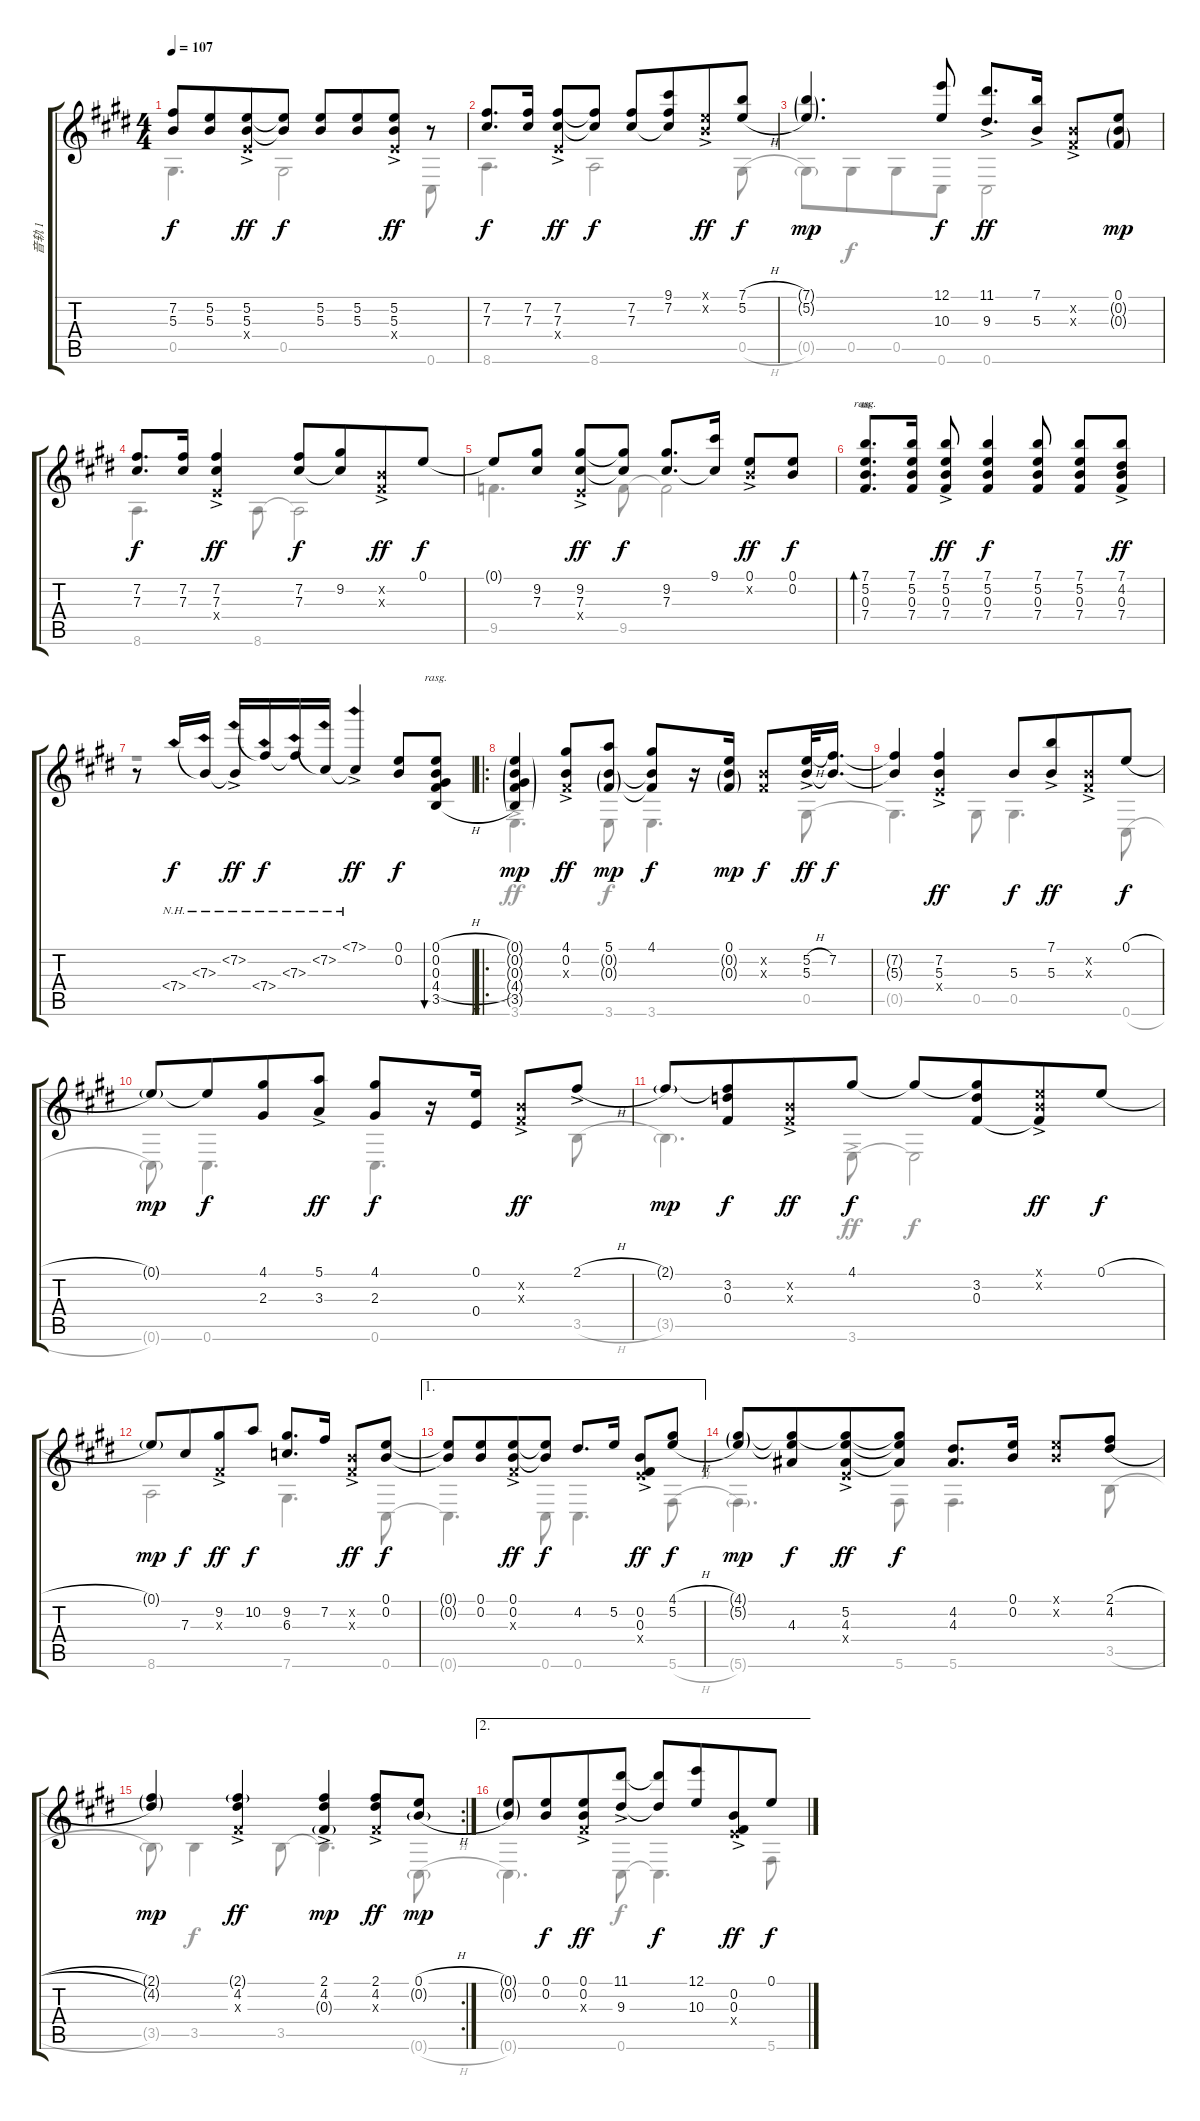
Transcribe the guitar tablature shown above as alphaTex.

\track ("音轨 1" "音轨 1") {instrument acousticguitarsteel}
\staff {score tabs}
\tuning (E4 B3 Gb3 E3 Ab2 Db2) {hide}
\voice
\ts (4 4)
\tempo 107
\clef g2
\ks e
(7.2{t} 5.3{t}).8{dy f} (5.2 5.3).8{beam merge} (5.2 5.3 0.4{ac x}).8{dy ff} (5.2{t} 5.3{t}).8{dy f} (5.2 5.3).8 (5.2 5.3).8{beam merge} (5.2 5.3 0.4{ac x}).8{dy ff} r.8 |
(7.2 7.3).8{d dy f} (7.2 7.3).16 (7.2 7.3 0.4{ac x}).8{dy ff} (7.2{t} 7.3{t}).8{dy f} (7.2 7.3).8 (9.1 7.2 7.3{t}).8{beam merge} (0.1{x} 0.2{ac x}).8{dy ff} (7.1{h} 5.2{h}).8{dy f} |
(7.1{g} 5.2{g}).4{d dy mp} (12.1 10.3).8{dy f} (11.1 9.3{ac}).8{d dy ff} (7.1 5.3{ac}).16 (0.2{x} 0.3{ac x}).8 (0.1 0.2{g} 0.3{g}).8{dy mp} |
(7.2 7.3).8{d dy f} (7.2 7.3).16 (7.2 7.3 0.4{ac x}).4{dy ff} (7.2 7.3).8{dy f} (9.2 7.3{t}).8{beam merge} (0.2{x} 0.3{ac x}).8{dy ff} 0.1.8{dy f} |
0.1{t}.8 (9.2 7.3).8 (9.2 7.3 0.4{ac x}).8{dy ff} (9.2{t} 7.3{t}).8{dy f} (9.2 7.3).8{d} (9.1 7.3{t}).16 (0.1 0.2{ac x}).8{dy ff} (0.1 0.2).8{dy f} |
(7.1 5.2 0.3 7.4).8{d bd 120 rasg ii} (7.1 5.2 0.3 7.4).16 (7.1 5.2 0.3 7.4{ac}).8{dy ff} (7.1 5.2 0.3 7.4).4{dy f} (7.1 5.2 0.3 7.4).8 (7.1 5.2 0.3 7.4).8 (7.1 4.2 0.3 7.4{ac}).8{dy ff} |
r.8 7.4{nh}.16{dy f} (7.3{nh} 7.4{t}).16 (7.2{nh ac} 7.4{t}).16{dy ff} (7.2{t} 7.4{nh}).16{dy f} (7.2{t} 7.3{nh}).16 (7.2{nh} 7.3{t}).16 (7.1{nh ac} 7.3{t}).4{dy ff} (0.1 0.2).8{dy f} (0.1{h} 0.2{h} 0.3{h} 4.4{h} 3.5{h}).8{bu 240 rasg ii} |
\ro
(0.1{g} 0.2{g} 0.3{g} 4.4{g} 3.5{g}).4{dy mp} (4.1 0.2 0.3{ac x}).8{dy ff} (5.1 0.2{g} 0.3{g}).8{dy mp} (4.1 0.2{t} 0.3{t}).8{dy f beam Up} r.16 (0.1 0.2{g} 0.3{g}).16{dy mp beam Up} (0.2{x} 0.3{x}).8{dy f} (5.2{h} 5.3{ac}).32{dy ff} (7.2 5.3{t}).16{d dy f} |
(7.2{t} 5.3{t}).4 (7.2 5.3 0.4{ac x}).4{dy ff} 5.3.8{dy f} (7.1 5.3{ac}).8{dy ff beam merge} (0.2{ac x} 0.3{x}).8 0.1{h}.8{dy f} |
0.1{g}.8{dy mp} 0.1{t}.8{dy f beam merge} (4.1 2.3).8 (5.1 3.3{ac}).8{dy ff} (4.1 2.3).8{dy f} r.16 (0.1 0.4).16 (0.2{x} 0.3{ac x}).8{dy ff} 2.1{h ac}.8 |
2.1{g}.8{dy mp} (2.1{t} 3.2 0.3).8{dy f beam merge} (0.2{x} 0.3{ac x}).8{dy ff} 4.1.8{dy f} 4.1{t}.8 (4.1{t} 3.2 0.3).8{beam merge} (0.1{ac x} 0.2{x} 0.3{t}).8{dy ff} 0.1{h}.8{dy f} |
0.1{g}.8{dy mp} 7.3.8{dy f beam merge} (9.2 0.3{ac x}).8{dy ff} 10.2.8{dy f} (9.2 6.3).8{d} 7.2.16 (0.2{x} 0.3{ac x}).8{dy ff} (0.1 0.2).8{dy f} |
\ae 1
(0.1{t} 0.2{t}).8 (0.1 0.2).8{beam merge} (0.1 0.2 0.3{ac x}).8{dy ff} (0.1{t} 0.2{t}).8{dy f} 4.2.8{d} 5.2.16 (0.2 0.3 0.4{ac x}).8{dy ff} (4.1{h} 5.2{h}).8{dy f} |
(4.1{g} 5.2{g}).8{dy mp} (4.1{t} 5.2{t} 4.3).8{dy f beam merge} (4.1{t} 5.2 4.3 0.4{ac x}).8{dy ff} (4.1{t} 5.2{t} 4.3{t}).8{dy f} (4.2 4.3).8{d} (0.1 0.2).16 (0.1{x} 0.2{x}).8 (2.1{h} 4.2{h}).8 |
\rc 2
(2.1{g} 4.2{g}).4{dy mp} (2.1{g} 4.2 0.3{ac x}).4{dy ff} (2.1{ac} 4.2 0.3{g}).4{dy mp} (2.1 4.2 0.3{ac x}).8{dy ff} (0.1{h} 0.2{h g}).8{dy mp} |
\ae 2
(0.1{g} 0.2{g}).8 (0.1 0.2).8{dy f beam merge} (0.1 0.2 0.3{ac x}).8{dy ff} (11.1 9.3{ac}).8 (11.1{t} 9.3{t}).8{dy f} (12.1 10.3).8{beam merge} (0.2 0.3 0.4{ac x}).8{dy ff} 0.1.8{dy f}
\voice
\clef g2
\ottava regular
\simile none
\ks e
0.5{t}.4{d dy f} 0.5.2 0.6.8 |
8.6.4{d} 8.6.2 0.5{h}.8 |
0.5{g}.8{dy mp} 0.5.8{dy f beam merge} 0.5.8 0.6.8 0.6.2 |
8.6.4{d} 8.6.8 8.6{t}.2 |
9.5.4{d} 9.5.8 9.5{t}.2 |
r.1 |
r.1 |
3.6{ac}.4{d dy ff} 3.6.8{dy f} 3.6.4{d} 0.5.8 |
0.5{t}.4{d} 0.5.8 0.5.4{d} 0.6{h}.8 |
0.6{g}.8{dy mp} 0.6.4{d dy f} 0.6.4{d} 3.5{h}.8 |
3.5{g}.4{d dy mp} 3.6{ac}.8{dy ff} 3.6{t}.2{dy f} |
8.6.2 7.6.4{d} 0.6.8 |
0.6{t}.4{d} 0.6.8 0.6.4{d} 5.6{h}.8 |
5.6{g}.4{d dy mp} 5.6.8{dy f} 5.6.4{d} 3.5{h}.8 |
3.5{g}.8{dy mp} 3.5.4{dy f} 3.5.8 3.5{t}.4{d} 0.6{h g}.8{dy mp} |
0.6{g}.4{d} 0.6.8{dy f} 0.6{t}.4{d} 5.6.8
